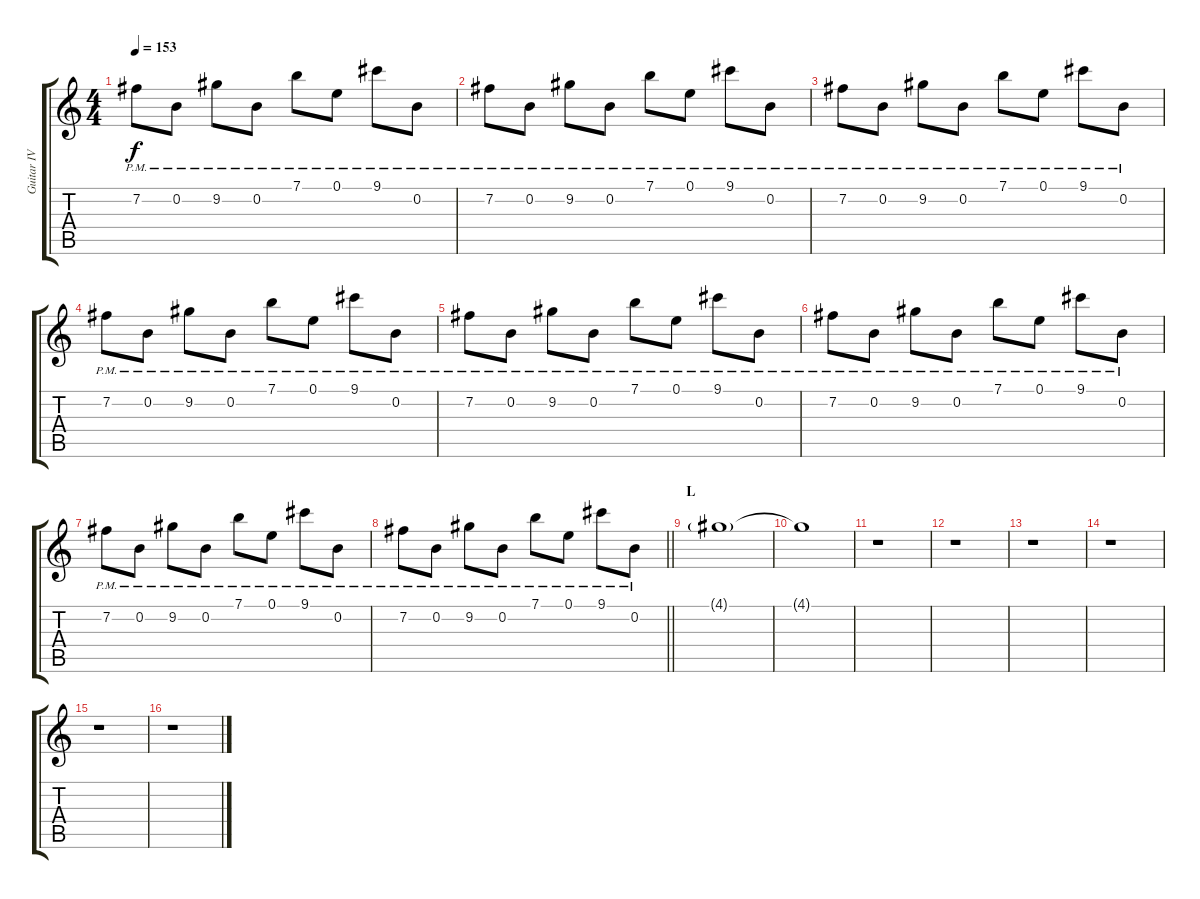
\track ("Guitar IV" "Guitar IV") {instrument overdrivenguitar}
\staff {score tabs}
\tuning (E4 B3 G3 D3 A2 E2) {hide}
\ts (4 4)
\tempo 153
\clef g2
\ks c
7.2{pm}.8{dy f} 0.2{pm}.8 9.2{pm}.8 0.2{pm}.8 7.1{pm}.8 0.1{pm}.8 9.1{pm}.8 0.2{pm}.8 |
7.2{pm}.8 0.2{pm}.8 9.2{pm}.8 0.2{pm}.8 7.1{pm}.8 0.1{pm}.8 9.1{pm}.8 0.2{pm}.8 |
7.2{pm}.8 0.2{pm}.8 9.2{pm}.8 0.2{pm}.8 7.1{pm}.8 0.1{pm}.8 9.1{pm}.8 0.2{pm}.8 |
7.2{pm}.8 0.2{pm}.8 9.2{pm}.8 0.2{pm}.8 7.1{pm}.8 0.1{pm}.8 9.1{pm}.8 0.2{pm}.8 |
7.2{pm}.8 0.2{pm}.8 9.2{pm}.8 0.2{pm}.8 7.1{pm}.8 0.1{pm}.8 9.1{pm}.8 0.2{pm}.8 |
7.2{pm}.8 0.2{pm}.8 9.2{pm}.8 0.2{pm}.8 7.1{pm}.8 0.1{pm}.8 9.1{pm}.8 0.2{pm}.8 |
7.2{pm}.8 0.2{pm}.8 9.2{pm}.8 0.2{pm}.8 7.1{pm}.8 0.1{pm}.8 9.1{pm}.8 0.2{pm}.8 |
\barLineRight lightlight
7.2{pm}.8 0.2{pm}.8 9.2{pm}.8 0.2{pm}.8 7.1{pm}.8 0.1{pm}.8 9.1{pm}.8 0.2{pm}.8 |
\section ("" "L")
4.1{g}.1 |
4.1{t}.1 |
r.1 |
r.1 |
r.1 |
r.1 |
r.1 |
r.1
